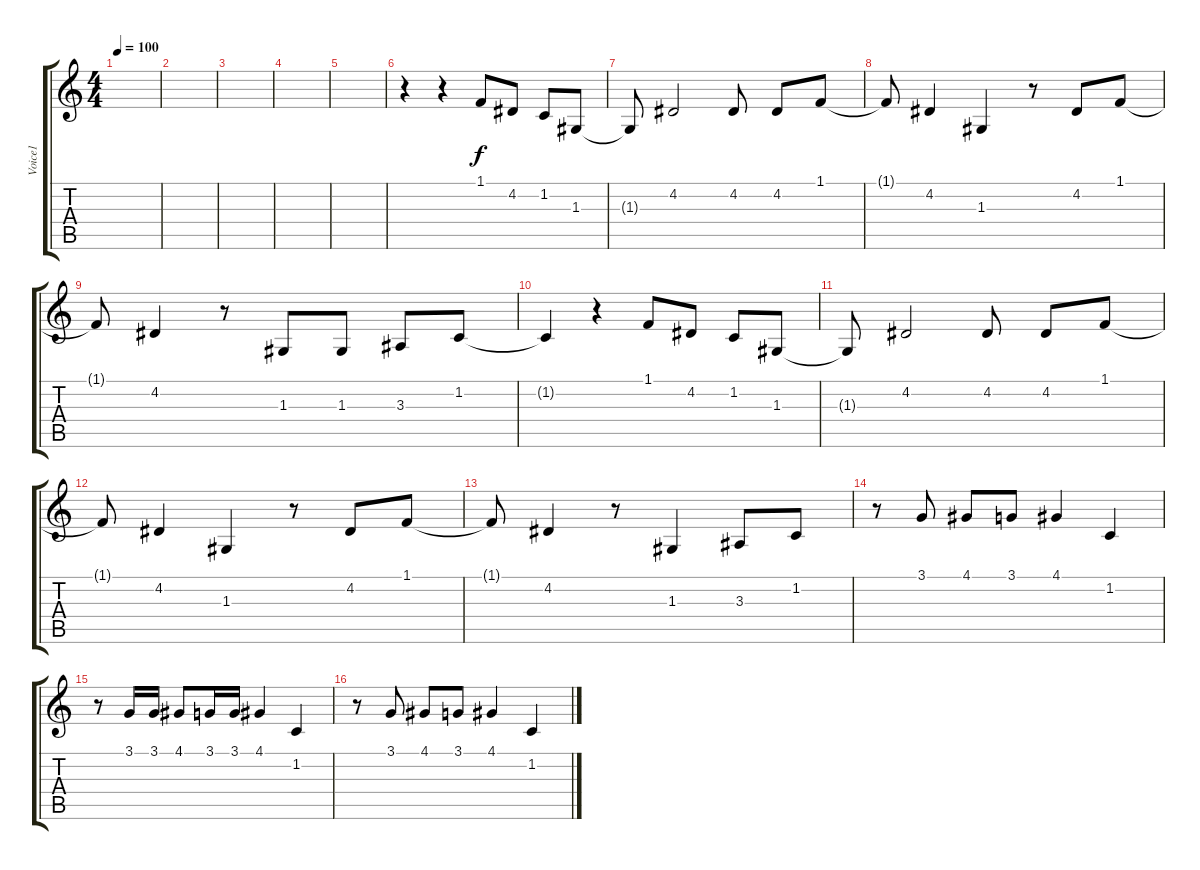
\track ("Voice1" "Voice1") {instrument flute}
\staff {score tabs}
\tuning (E4 B3 G3 D3 A2 E2) {hide}
\ts (4 4)
\tempo 100
\clef g2
\ks c
|
|
|
|
|
r.4 r.4 1.1.8 4.2.8 1.2.8 1.3.8 |
1.3{t}.8 4.2.2 4.2.8 4.2.8 1.1.8 |
1.1{t}.8 4.2.4 1.3.4 r.8{txt ""} 4.2.8 1.1.8 |
1.1{t}.8 4.2.4 r.8 1.3.8 1.3.8 3.3.8 1.2.8 |
1.2{t}.4 r.4 1.1.8 4.2.8 1.2.8 1.3.8 |
1.3{t}.8 4.2.2 4.2.8 4.2.8 1.1.8 |
1.1{t}.8 4.2.4 1.3.4 r.8 4.2.8 1.1.8 |
1.1{t}.8 4.2.4 r.8 1.3.4 3.3.8 1.2.8 |
r.8 3.1.8 4.1.8 3.1.8 4.1.4 1.2.4 |
r.8 3.1.16 3.1.16 4.1.8 3.1.16 3.1.16 4.1.4 1.2.4 |
r.8 3.1.8 4.1.8 3.1.8 4.1.4 1.2.4
